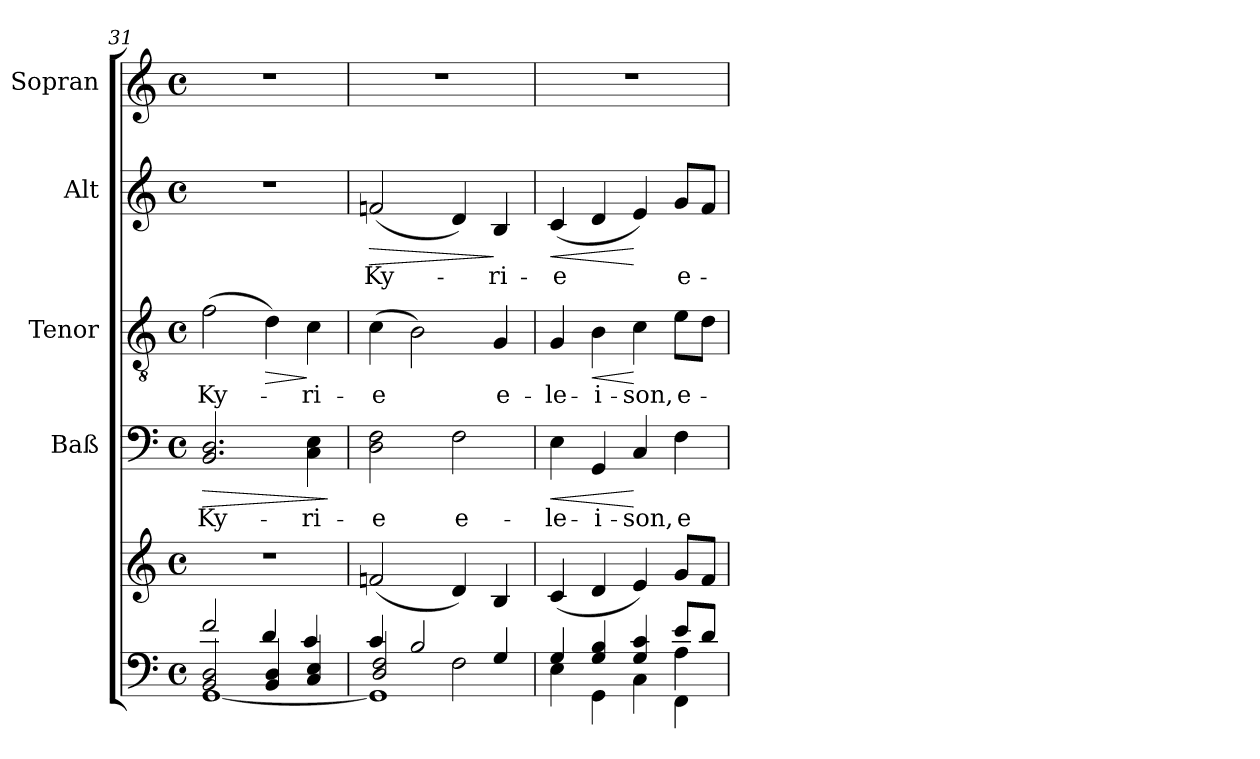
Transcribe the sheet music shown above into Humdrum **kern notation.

**kern	**kern	**kern	**text	**dynam	**kern	**text	**dynam	**kern	**text	**dynam	**kern
*part5	*part5	*part4	*part4	*part4	*part3	*part3	*part3	*part2	*part2	*part2	*part1
*staff6	*staff5	*staff4	*staff4	*staff4	*staff3	*staff3	*staff3	*staff2	*staff2	*staff2	*staff1
*	*	*I"Baß	*	*	*I"Tenor	*	*	*I"Alt	*	*	*I"Sopran
*	*	*I'Baß	*	*	*I'Ten	*	*	*I'Alt	*	*	*I'Sop
!!LO:LB:g=z
*clefF4	*clefG2	*clefF4	*	*	*clefGv2	*	*	*clefG2	*	*	*clefG2
*k[]	*k[]	*k[]	*	*	*k[]	*	*	*k[]	*	*	*k[]
*C:	*C:	*C:	*	*	*C:	*	*	*C:	*	*	*C:
*M4/4	*M4/4	*M4/4	*	*	*M4/4	*	*	*M4/4	*	*	*M4/4
*met(c)	*met(c)	*met(c)	*	*	*met(c)	*	*	*met(c)	*	*	*met(c)
=31	=31	=31	=31	=31	=31	=31	=31	=31	=31	=31	=31
*^	*	*	*	*	*	*	*	*	*	*	*
*	*^	*	*	*	*	*	*	*	*	*	*	*
!	!	!	!	!	!LO:LY:b	!LO:HP:b	!	!LO:LY:b	!	!	!	!	!
2BB/ 2D/	[<1GG	2f/	1r	2.BB/ 2.D/	Ky-	>	(>2f\	Ky-	.	1r	.	.	1r
!	!	!	!	!	!	!	!	!	!LO:HP:b	!	!	!	!
4BB/ 4D/	.	4d/	.	.	.	.	4d\)	.	>	.	.	.	.
!	!	!	!	!	!LO:LY:b	!	!	!LO:LY:b	!	!	!	!	!
4C/ 4E/	.	4c/	.	4C\ 4E\	-ri-	.	4c\	-ri-	]	.	.	.	.
*v	*v	*v	*	*	*	*	*	*	*	*	*	*	*
.	.	.	.	]	.	.	.	.	.	.	.
=32	=32	=32	=32	=32	=32	=32	=32	=32	=32	=32	=32
*^	*	*	*	*	*	*	*	*	*	*	*
*	*^	*	*	*	*	*	*	*	*	*	*	*
!	!	!	!	!	!LO:LY:b	!	!	!LO:LY:b	!	!	!LO:LY:b	!LO:HP:b	!
4c/	1GG]	2D/ 2F/	(<2fn/	2D\ 2F\	-e	.	(>4c\	-e	.	(<2fn/	Ky-	>	1r
2B/	.	.	.	.	.	.	2B\)	.	.	.	.	.	.
!	!	!	!	!	!LO:LY:b	!	!	!	!	!	!	!	!
.	.	2F\	4d/)	2F\	e-	.	.	.	.	4d/)	.	.	.
!	!	!	!	!	!	!	!	!LO:LY:b	!	!	!LO:LY:b	!	!
4G/	.	.	4B/	.	.	.	4G/	e-	.	4B/	-ri-	]	.
=33	=33	=33	=33	=33	=33	=33	=33	=33	=33	=33	=33	=33	=33
!	!	!	!	!	!LO:LY:b	!LO:HP:b	!	!LO:LY:b	!	!	!LO:LY:b	!LO:HP:b	!
4G/	4E\	2.d\yy	(<4c/	4E\	-le-	<	4G/	-le-	.	(<4c/	-e	<	1r
!	!	!	!	!	!LO:LY:b	!	!	!LO:LY:b	!LO:HP:b	!	!	!	!
4G/ 4B/	4GG\	.	4d/	4GG/	-i-	.	4B\	-i-	<	4d/	.	.	.
!	!	!	!	!	!LO:LY:b	!	!	!LO:LY:b	!	!	!	!	!
4G/ 4c/	4C\	.	4e/)	4C/	-son,	[	4c\	-son,	[	4e/)	.	[	.
!	!	!	!	!	!LO:LY:b	!	!	!LO:LY:b	!	!	!LO:LY:b	!	!
8e/L	4FF\	4A\	8g/L	4F\	e-	.	8e\L	e-	.	8g/L	e-	.	.
8d/J	.	.	8f/J	.	.	.	8d\J	.	.	8f/J	.	.	.
*v	*v	*v	*	*	*	*	*	*	*	*	*	*	*
=	=	=	=	=	=	=	=	=	=	=	=
*-	*-	*-	*-	*-	*-	*-	*-	*-	*-	*-	*-
